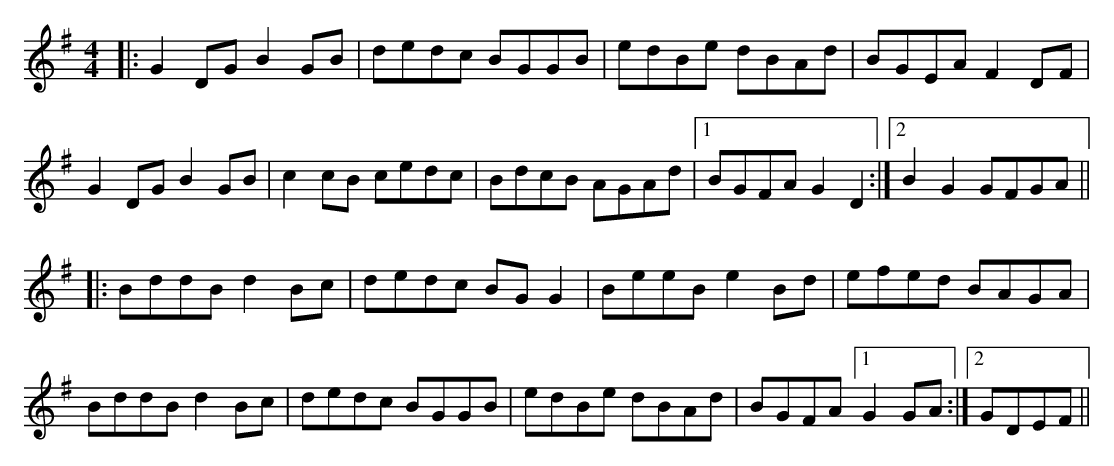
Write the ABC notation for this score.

X:1
M:4/4
K:G
|:G2 DG B2GB|dedc BGGB|edBe dBAd|BGEA F2DF|
G2 DG B2GB|c2cB cedc|BdcB AGAd|1 BGFA G2D2:|2 B2G2 GFGA||
|:BddB d2Bc|dedc BGG2|BeeB e2Bd|efed BAGA|
BddB d2Bc|dedc BGGB|edBe dBAd|BGFA [1 G2GA:|2 GDEF||
